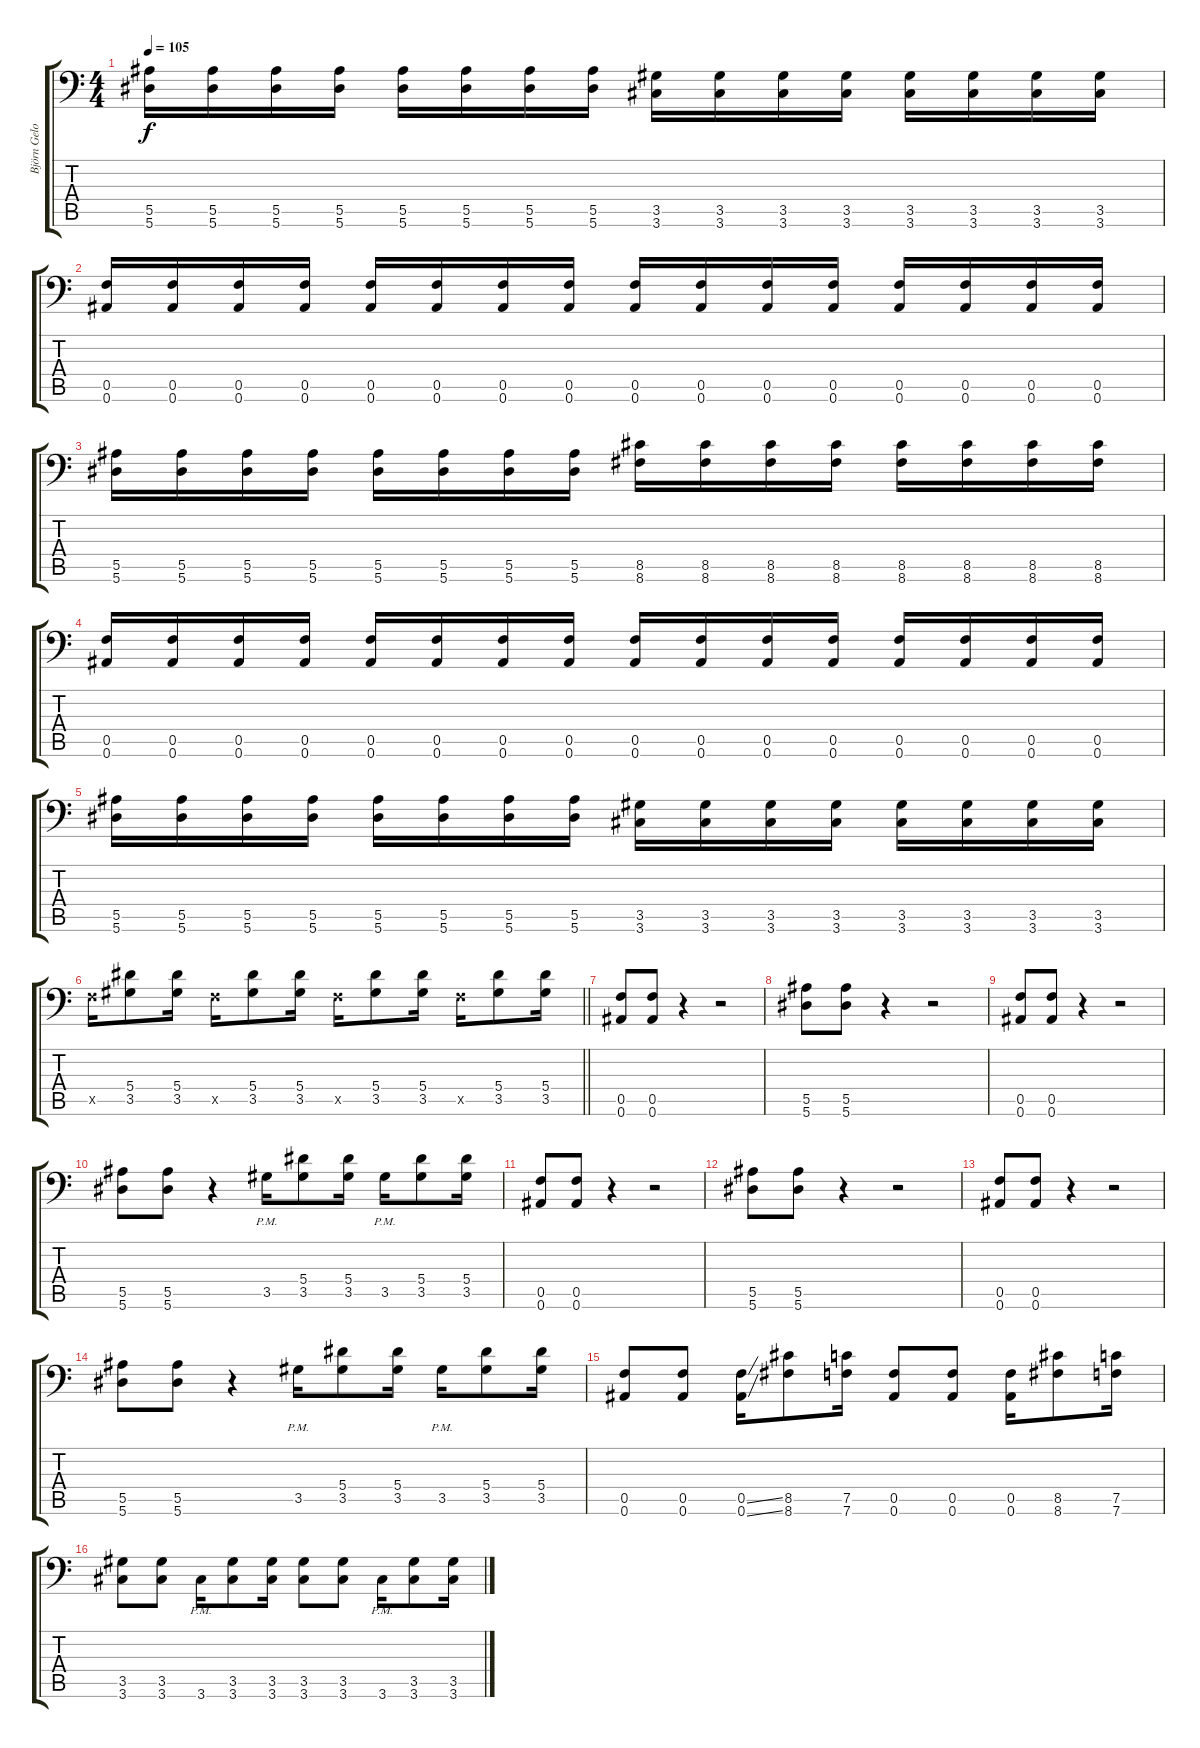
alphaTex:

\track ("Björn Gelotte" "Björn Gelo") {instrument distortionguitar}
\staff {score tabs}
\tuning (C4 G3 Eb3 Bb2 F2 Bb1) {hide}
\ts (4 4)
\tempo 105
\clef f4
\ks c
(5.5 5.6).16{dy f} (5.5 5.6).16 (5.5 5.6).16 (5.5 5.6).16 (5.5 5.6).16 (5.5 5.6).16 (5.5 5.6).16 (5.5 5.6).16 (3.5 3.6).16 (3.5 3.6).16 (3.5 3.6).16 (3.5 3.6).16 (3.5 3.6).16 (3.5 3.6).16 (3.5 3.6).16 (3.5 3.6).16 |
(0.5 0.6).16 (0.5 0.6).16 (0.5 0.6).16 (0.5 0.6).16 (0.5 0.6).16 (0.5 0.6).16 (0.5 0.6).16 (0.5 0.6).16 (0.5 0.6).16 (0.5 0.6).16 (0.5 0.6).16 (0.5 0.6).16 (0.5 0.6).16 (0.5 0.6).16 (0.5 0.6).16 (0.5 0.6).16 |
(5.5 5.6).16 (5.5 5.6).16 (5.5 5.6).16 (5.5 5.6).16 (5.5 5.6).16 (5.5 5.6).16 (5.5 5.6).16 (5.5 5.6).16 (8.5 8.6).16 (8.5 8.6).16 (8.5 8.6).16 (8.5 8.6).16 (8.5 8.6).16 (8.5 8.6).16 (8.5 8.6).16 (8.5 8.6).16 |
(0.5 0.6).16 (0.5 0.6).16 (0.5 0.6).16 (0.5 0.6).16 (0.5 0.6).16 (0.5 0.6).16 (0.5 0.6).16 (0.5 0.6).16 (0.5 0.6).16 (0.5 0.6).16 (0.5 0.6).16 (0.5 0.6).16 (0.5 0.6).16 (0.5 0.6).16 (0.5 0.6).16 (0.5 0.6).16 |
(5.5 5.6).16 (5.5 5.6).16 (5.5 5.6).16 (5.5 5.6).16 (5.5 5.6).16 (5.5 5.6).16 (5.5 5.6).16 (5.5 5.6).16 (3.5 3.6).16 (3.5 3.6).16 (3.5 3.6).16 (3.5 3.6).16 (3.5 3.6).16 (3.5 3.6).16 (3.5 3.6).16 (3.5 3.6).16 |
\barLineRight lightlight
0.5{x}.16 (5.4 3.5).8 (5.4 3.5).16 0.5{x}.16 (5.4 3.5).8 (5.4 3.5).16 0.5{x}.16 (5.4 3.5).8 (5.4 3.5).16 0.5{x}.16 (5.4 3.5).8 (5.4 3.5).16 |
(0.5 0.6).8 (0.5 0.6).8 r.4 r.2 |
(5.5 5.6).8 (5.5 5.6).8 r.4 r.2 |
(0.5 0.6).8 (0.5 0.6).8 r.4 r.2 |
(5.5 5.6).8 (5.5 5.6).8 r.4 3.5{pm}.16 (5.4 3.5).8 (5.4 3.5).16 3.5{pm}.16 (5.4 3.5).8 (5.4 3.5).16 |
(0.5 0.6).8 (0.5 0.6).8 r.4 r.2 |
(5.5 5.6).8 (5.5 5.6).8 r.4 r.2 |
(0.5 0.6).8 (0.5 0.6).8 r.4 r.2 |
(5.5 5.6).8 (5.5 5.6).8 r.4 3.5{pm}.16 (5.4 3.5).8 (5.4 3.5).16 3.5{pm}.16 (5.4 3.5).8 (5.4 3.5).16 |
(0.5 0.6).8 (0.5 0.6).8 (0.5{ss} 0.6{ss}).16 (8.5 8.6).8 (7.5 7.6).16 (0.5 0.6).8 (0.5 0.6).8 (0.5 0.6).16 (8.5 8.6).8 (7.5 7.6).16 |
(3.5 3.6).8 (3.5 3.6).8 3.6{pm}.16 (3.5 3.6).8 (3.5 3.6).16 (3.5 3.6).8 (3.5 3.6).8 3.6{pm}.16 (3.5 3.6).8 (3.5 3.6).16
